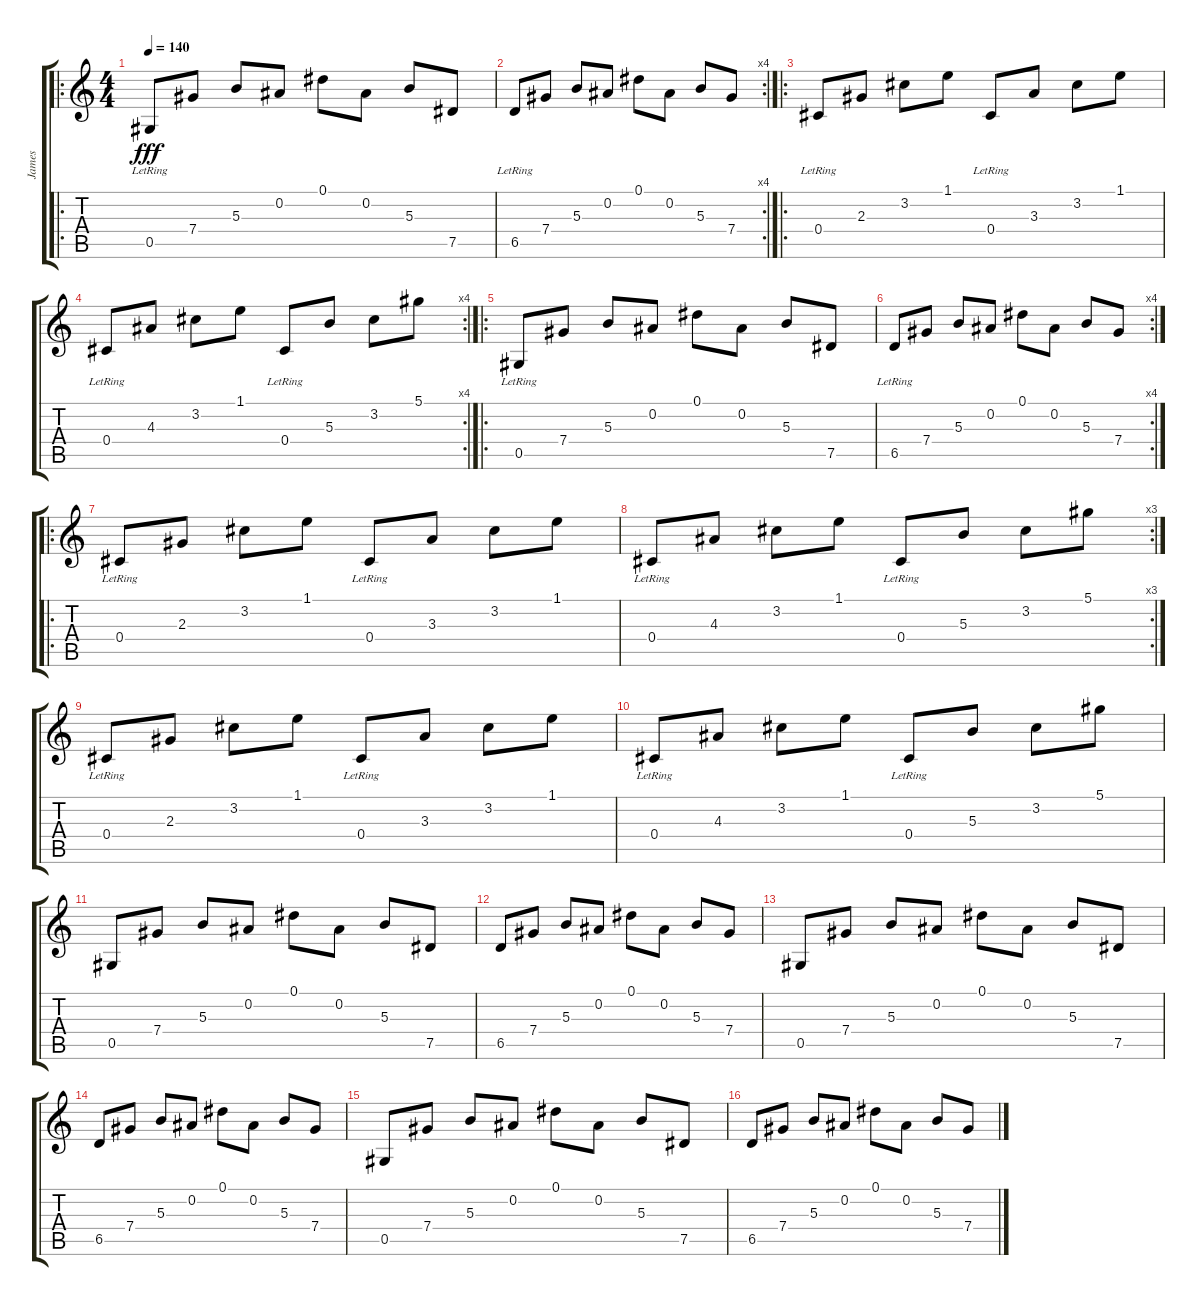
\track ("James" "James") {instrument distortionguitar}
\staff {score tabs}
\tuning (Eb4 Bb3 Gb3 Db3 Ab2 Eb2) {hide}
\ro
\ts (4 4)
\tempo 140
\clef g2
\ks c
0.5{lr}.8{dy fff} 7.4.8 5.3.8 0.2.8 0.1.8 0.2.8 5.3.8 7.5.8 |
\rc 4
6.5{lr}.8 7.4.8 5.3.8 0.2.8 0.1.8 0.2.8 5.3.8 7.4.8 |
\ro
0.4{lr}.8 2.3.8 3.2.8 1.1.8 0.4{lr}.8 3.3.8 3.2.8 1.1.8 |
\rc 4
0.4{lr}.8 4.3.8 3.2.8 1.1.8 0.4{lr}.8 5.3.8 3.2.8 5.1.8 |
\ro
0.5{lr}.8 7.4.8 5.3.8 0.2.8 0.1.8 0.2.8 5.3.8 7.5.8 |
\rc 4
6.5{lr}.8 7.4.8 5.3.8 0.2.8 0.1.8 0.2.8 5.3.8 7.4.8 |
\ro
0.4{lr}.8 2.3.8 3.2.8 1.1.8 0.4{lr}.8 3.3.8 3.2.8 1.1.8 |
\rc 3
0.4{lr}.8 4.3.8 3.2.8 1.1.8 0.4{lr}.8 5.3.8 3.2.8 5.1.8 |
0.4{lr}.8 2.3.8 3.2.8 1.1.8 0.4{lr}.8 3.3.8 3.2.8 1.1.8 |
0.4{lr}.8 4.3.8 3.2.8 1.1.8 0.4{lr}.8 5.3.8 3.2.8 5.1.8 |
0.5.8{instrument distortionguitar} 7.4.8 5.3.8 0.2.8 0.1.8 0.2.8 5.3.8 7.5.8 |
6.5.8 7.4.8 5.3.8 0.2.8 0.1.8 0.2.8 5.3.8 7.4.8 |
0.5.8 7.4.8 5.3.8 0.2.8 0.1.8 0.2.8 5.3.8 7.5.8 |
6.5.8 7.4.8 5.3.8 0.2.8 0.1.8 0.2.8 5.3.8 7.4.8 |
0.5.8 7.4.8 5.3.8 0.2.8 0.1.8 0.2.8 5.3.8 7.5.8 |
6.5.8 7.4.8 5.3.8 0.2.8 0.1.8 0.2.8 5.3.8 7.4.8
